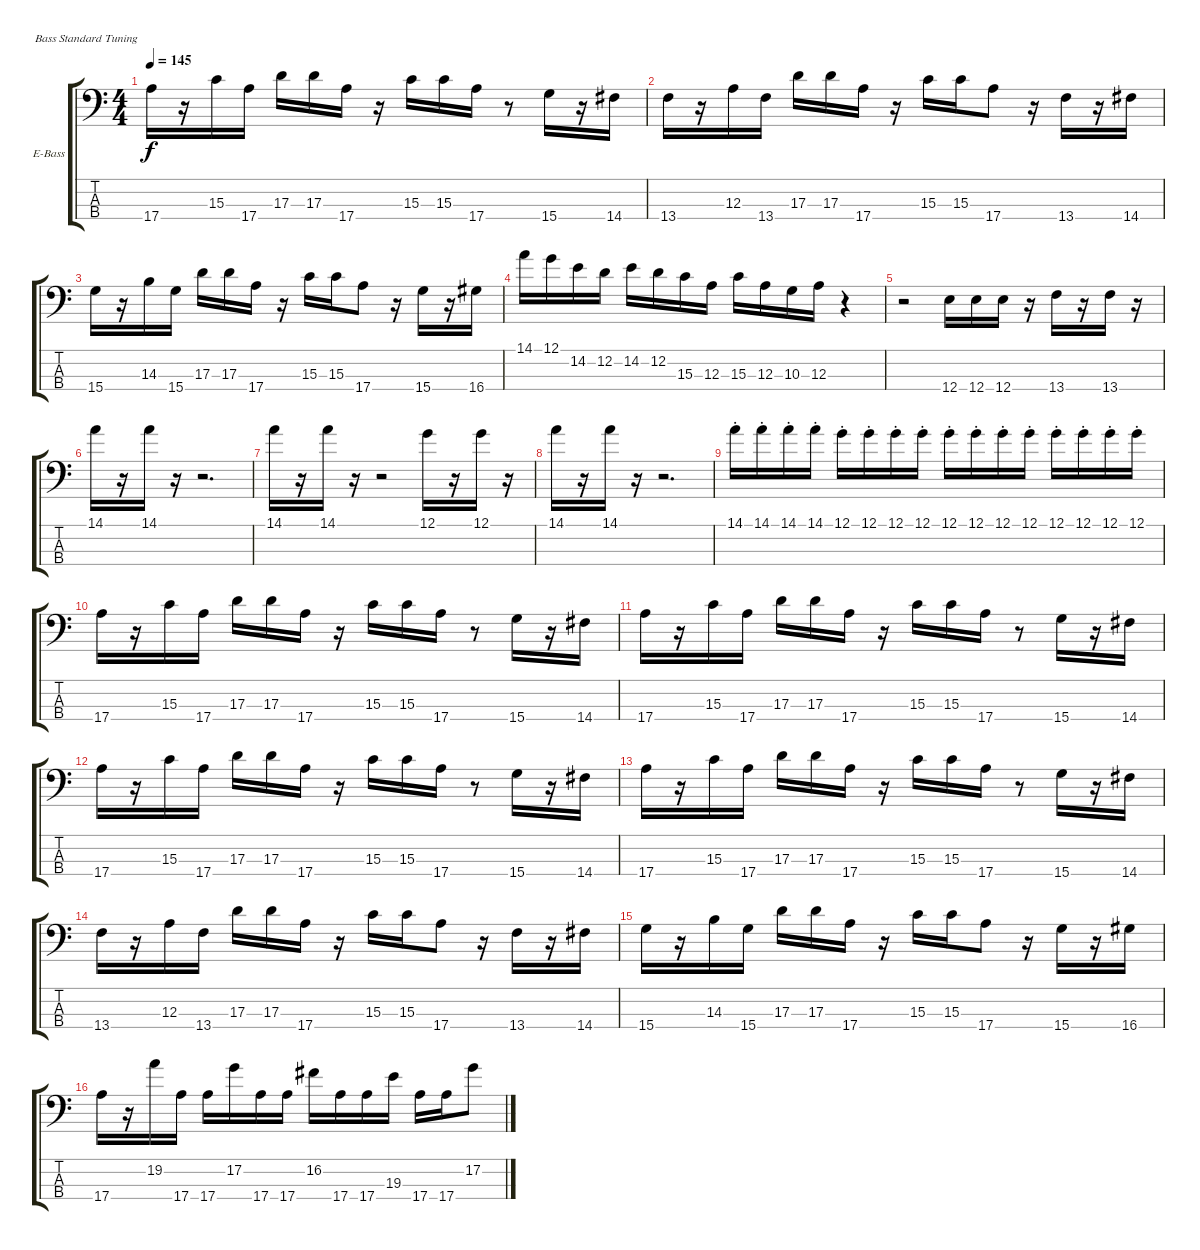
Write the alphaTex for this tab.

\defaultSystemsLayout 4
\bracketExtendMode groupsimilarinstruments
\firstSystemTrackNameOrientation horizontal
\otherSystemsTrackNameOrientation horizontal
\track ("Electric Bass" "E-Bass") {instrument electricbassfinger}
\staff {score tabs}
\tuning (G2 D2 A1 E1)
\ts (4 4)
\tempo 145
\clef f4
\ks c
17.4.16{dy f} r.16 15.3.16 17.4.16 17.3.16 17.3.16 17.4.16 r.16 15.3.16 15.3.16 17.4.16 r.8 15.4.16 r.16 14.4.16 |
13.4.16 r.16 12.3.16 13.4.16 17.3.16 17.3.16 17.4.16 r.16 15.3.16 15.3.16 17.4.8 r.16 13.4.16 r.16 14.4.16 |
15.4.16 r.16 14.3.16 15.4.16 17.3.16 17.3.16 17.4.16 r.16 15.3.16 15.3.16 17.4.8 r.16 15.4.16 r.16 16.4.16 |
14.1.16 12.1.16 14.2.16 12.2.16 14.2.16 12.2.16 15.3.16 12.3.16 15.3.16 12.3.16 10.3.16 12.3.16 r.4 |
r.2 12.4.16 12.4.16 12.4.16 r.16 13.4.16 r.16 13.4.16 r.16 |
14.1.16 r.16 14.1.16 r.16 r.2{d} |
14.1.16 r.16 14.1.16 r.16 r.2 12.1.16 r.16 12.1.16 r.16 |
14.1.16 r.16 14.1.16 r.16 r.2{d} |
14.1{st}.16 14.1{st}.16 14.1{st}.16 14.1{st}.16 12.1{st}.16 12.1{st}.16 12.1{st}.16 12.1{st}.16 12.1{st}.16 12.1{st}.16 12.1{st}.16 12.1{st}.16 12.1{st}.16 12.1{st}.16 12.1{st}.16 12.1{st}.16 |
17.4.16 r.16 15.3.16 17.4.16 17.3.16 17.3.16 17.4.16 r.16 15.3.16 15.3.16 17.4.16 r.8 15.4.16 r.16 14.4.16 |
17.4.16 r.16 15.3.16 17.4.16 17.3.16 17.3.16 17.4.16 r.16 15.3.16 15.3.16 17.4.16 r.8 15.4.16 r.16 14.4.16 |
17.4.16 r.16 15.3.16 17.4.16 17.3.16 17.3.16 17.4.16 r.16 15.3.16 15.3.16 17.4.16 r.8 15.4.16 r.16 14.4.16 |
17.4.16 r.16 15.3.16 17.4.16 17.3.16 17.3.16 17.4.16 r.16 15.3.16 15.3.16 17.4.16 r.8 15.4.16 r.16 14.4.16 |
13.4.16 r.16 12.3.16 13.4.16 17.3.16 17.3.16 17.4.16 r.16 15.3.16 15.3.16 17.4.8 r.16 13.4.16 r.16 14.4.16 |
15.4.16 r.16 14.3.16 15.4.16 17.3.16 17.3.16 17.4.16 r.16 15.3.16 15.3.16 17.4.8 r.16 15.4.16 r.16 16.4.16 |
17.4.16 r.16 19.2.16 17.4.16 17.4.16 17.2.16 17.4.16 17.4.16 16.2.16 17.4.16 17.4.16 19.3.16 17.4.16 17.4.16 17.2.8
